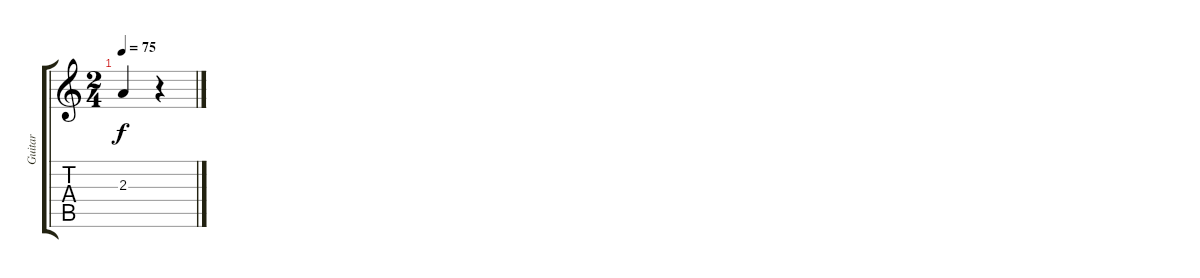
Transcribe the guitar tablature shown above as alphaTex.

\track ("Guitar" "Guitar") {instrument acousticguitarnylon}
\staff {score tabs}
\tuning (E4 B3 G3 D3 A2 E2) {hide}
\ts (2 4)
\tempo 75
\clef g2
\ks c
2.3.4{dy f} r.4
